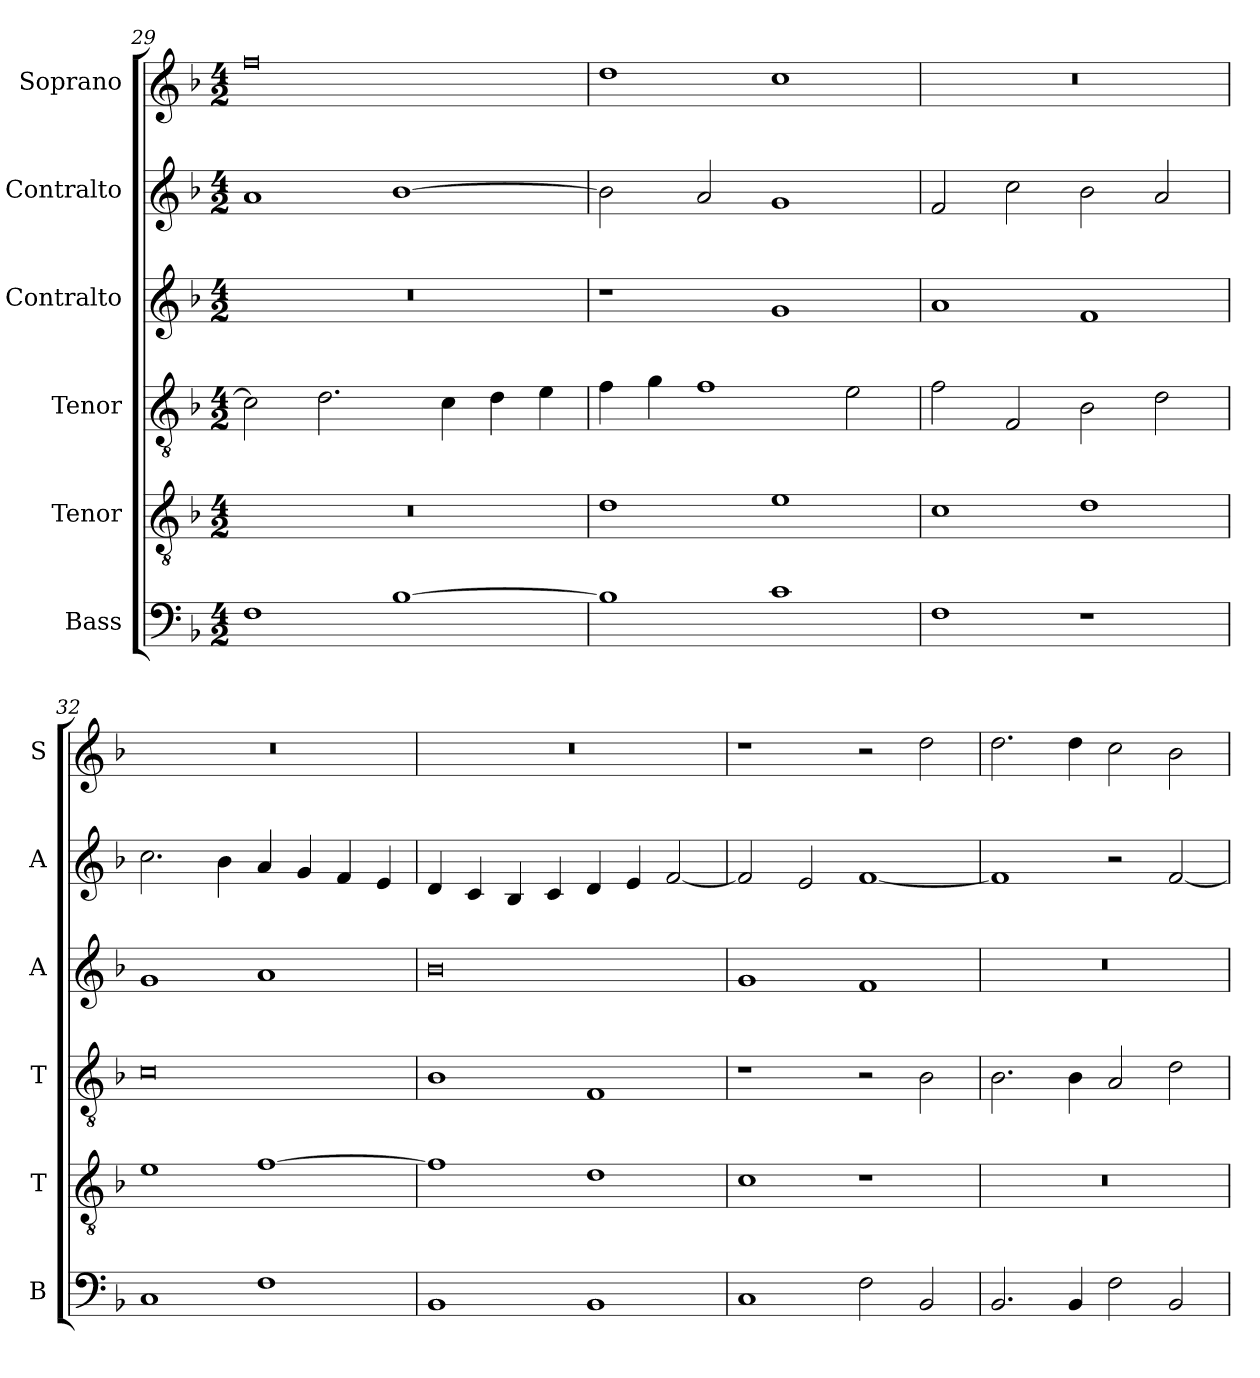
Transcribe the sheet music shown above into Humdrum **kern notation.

**kern	**kern	**kern	**kern	**kern	**kern
*part6	*part5	*part4	*part3	*part2	*part1
*staff6	*staff5	*staff4	*staff3	*staff2	*staff1
*I"Bass	*I"Tenor	*I"Tenor	*I"Contralto	*I"Contralto	*I"Soprano
*I'B	*I'T	*I'T	*I'A	*I'A	*I'S
*clefF4	*clefGv2	*clefGv2	*clefG2	*clefG2	*clefG2
*k[b-]	*k[b-]	*k[b-]	*k[b-]	*k[b-]	*k[b-]
*G:dor	*G:dor	*G:dor	*G:dor	*G:dor	*G:dor
*M4/2	*M4/2	*M4/2	*M4/2	*M4/2	*M4/2
=29	=29	=29	=29	=29	=29
1F	0r	2c]	0r	1a	0ff
.	.	2.d	.	.	.
[1B-	.	.	.	[1b-	.
.	.	4c	.	.	.
.	.	4d	.	.	.
.	.	4e	.	.	.
=30	=30	=30	=30	=30	=30
1B-]	1d	4f	1r	2b-]	1dd
.	.	4g	.	.	.
.	.	1f	.	2a	.
1c	1e	.	1g	1g	1cc
.	.	2e	.	.	.
=31	=31	=31	=31	=31	=31
1F	1c	2f	1a	2f	0r
.	.	2F	.	2cc	.
1r	1d	2B-	1f	2b-	.
.	.	2d	.	2a	.
=32	=32	=32	=32	=32	=32
1C	1e	0c	1g	2.cc	0r
.	.	.	.	4b-	.
1F	[1f	.	1a	4a	.
.	.	.	.	4g	.
.	.	.	.	4f	.
.	.	.	.	4e	.
=33	=33	=33	=33	=33	=33
1BB-	1f]	1B-	0b-	4d	0r
.	.	.	.	4c	.
.	.	.	.	4B-	.
.	.	.	.	4c	.
1BB-	1d	1F	.	4d	.
.	.	.	.	4e	.
.	.	.	.	[2f	.
=34	=34	=34	=34	=34	=34
1C	1c	1r	1g	2f]	1r
.	.	.	.	2e	.
2F	1r	2r	1f	[1f	2r
2BB-	.	2B-	.	.	2dd
=35	=35	=35	=35	=35	=35
2.BB-	0r	2.B-	0r	1f]	2.dd
4BB-	.	4B-	.	.	4dd
2F	.	2A	.	2r	2cc
2BB-	.	2d	.	[2f	2b-
=	=	=	=	=	=
*-	*-	*-	*-	*-	*-
